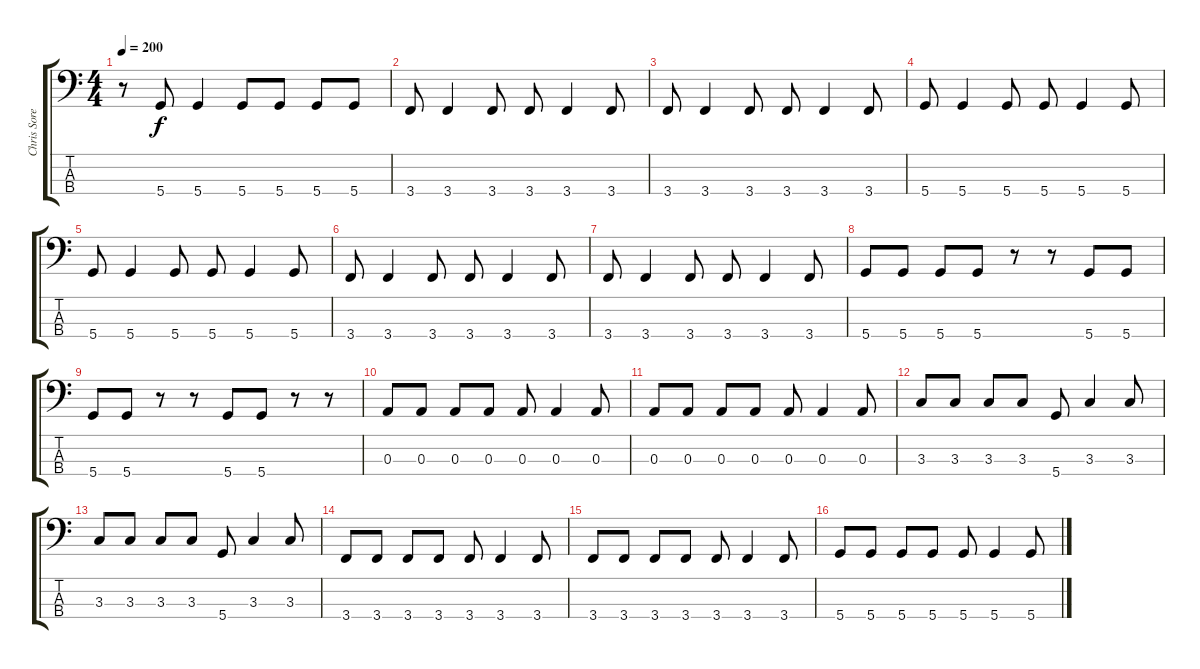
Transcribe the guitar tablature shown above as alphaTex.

\track ("Chris Sorenson" "Chris Sore") {instrument electricbasspick}
\staff {score tabs}
\tuning (G2 D2 A1 D1) {hide}
\ts (4 4)
\tempo 200
\clef f4
\ks c
r.8{dy f} 5.4.8 5.4.4 5.4.8 5.4.8 5.4.8 5.4.8 |
3.4.8 3.4.4 3.4.8 3.4.8 3.4.4 3.4.8 |
3.4.8 3.4.4 3.4.8 3.4.8 3.4.4 3.4.8 |
5.4.8 5.4.4 5.4.8 5.4.8 5.4.4 5.4.8 |
5.4.8 5.4.4 5.4.8 5.4.8 5.4.4 5.4.8 |
3.4.8 3.4.4 3.4.8 3.4.8 3.4.4 3.4.8 |
3.4.8 3.4.4 3.4.8 3.4.8 3.4.4 3.4.8 |
5.4.8 5.4.8 5.4.8 5.4.8 r.8 r.8 5.4.8 5.4.8 |
5.4.8 5.4.8 r.8 r.8 5.4.8 5.4.8 r.8 r.8 |
0.3.8 0.3.8 0.3.8 0.3.8 0.3.8 0.3.4 0.3.8 |
0.3.8 0.3.8 0.3.8 0.3.8 0.3.8 0.3.4 0.3.8 |
3.3.8 3.3.8 3.3.8 3.3.8 5.4.8 3.3.4 3.3.8 |
3.3.8 3.3.8 3.3.8 3.3.8 5.4.8 3.3.4 3.3.8 |
3.4.8 3.4.8 3.4.8 3.4.8 3.4.8 3.4.4 3.4.8 |
3.4.8 3.4.8 3.4.8 3.4.8 3.4.8 3.4.4 3.4.8 |
5.4.8 5.4.8 5.4.8 5.4.8 5.4.8 5.4.4 5.4.8
